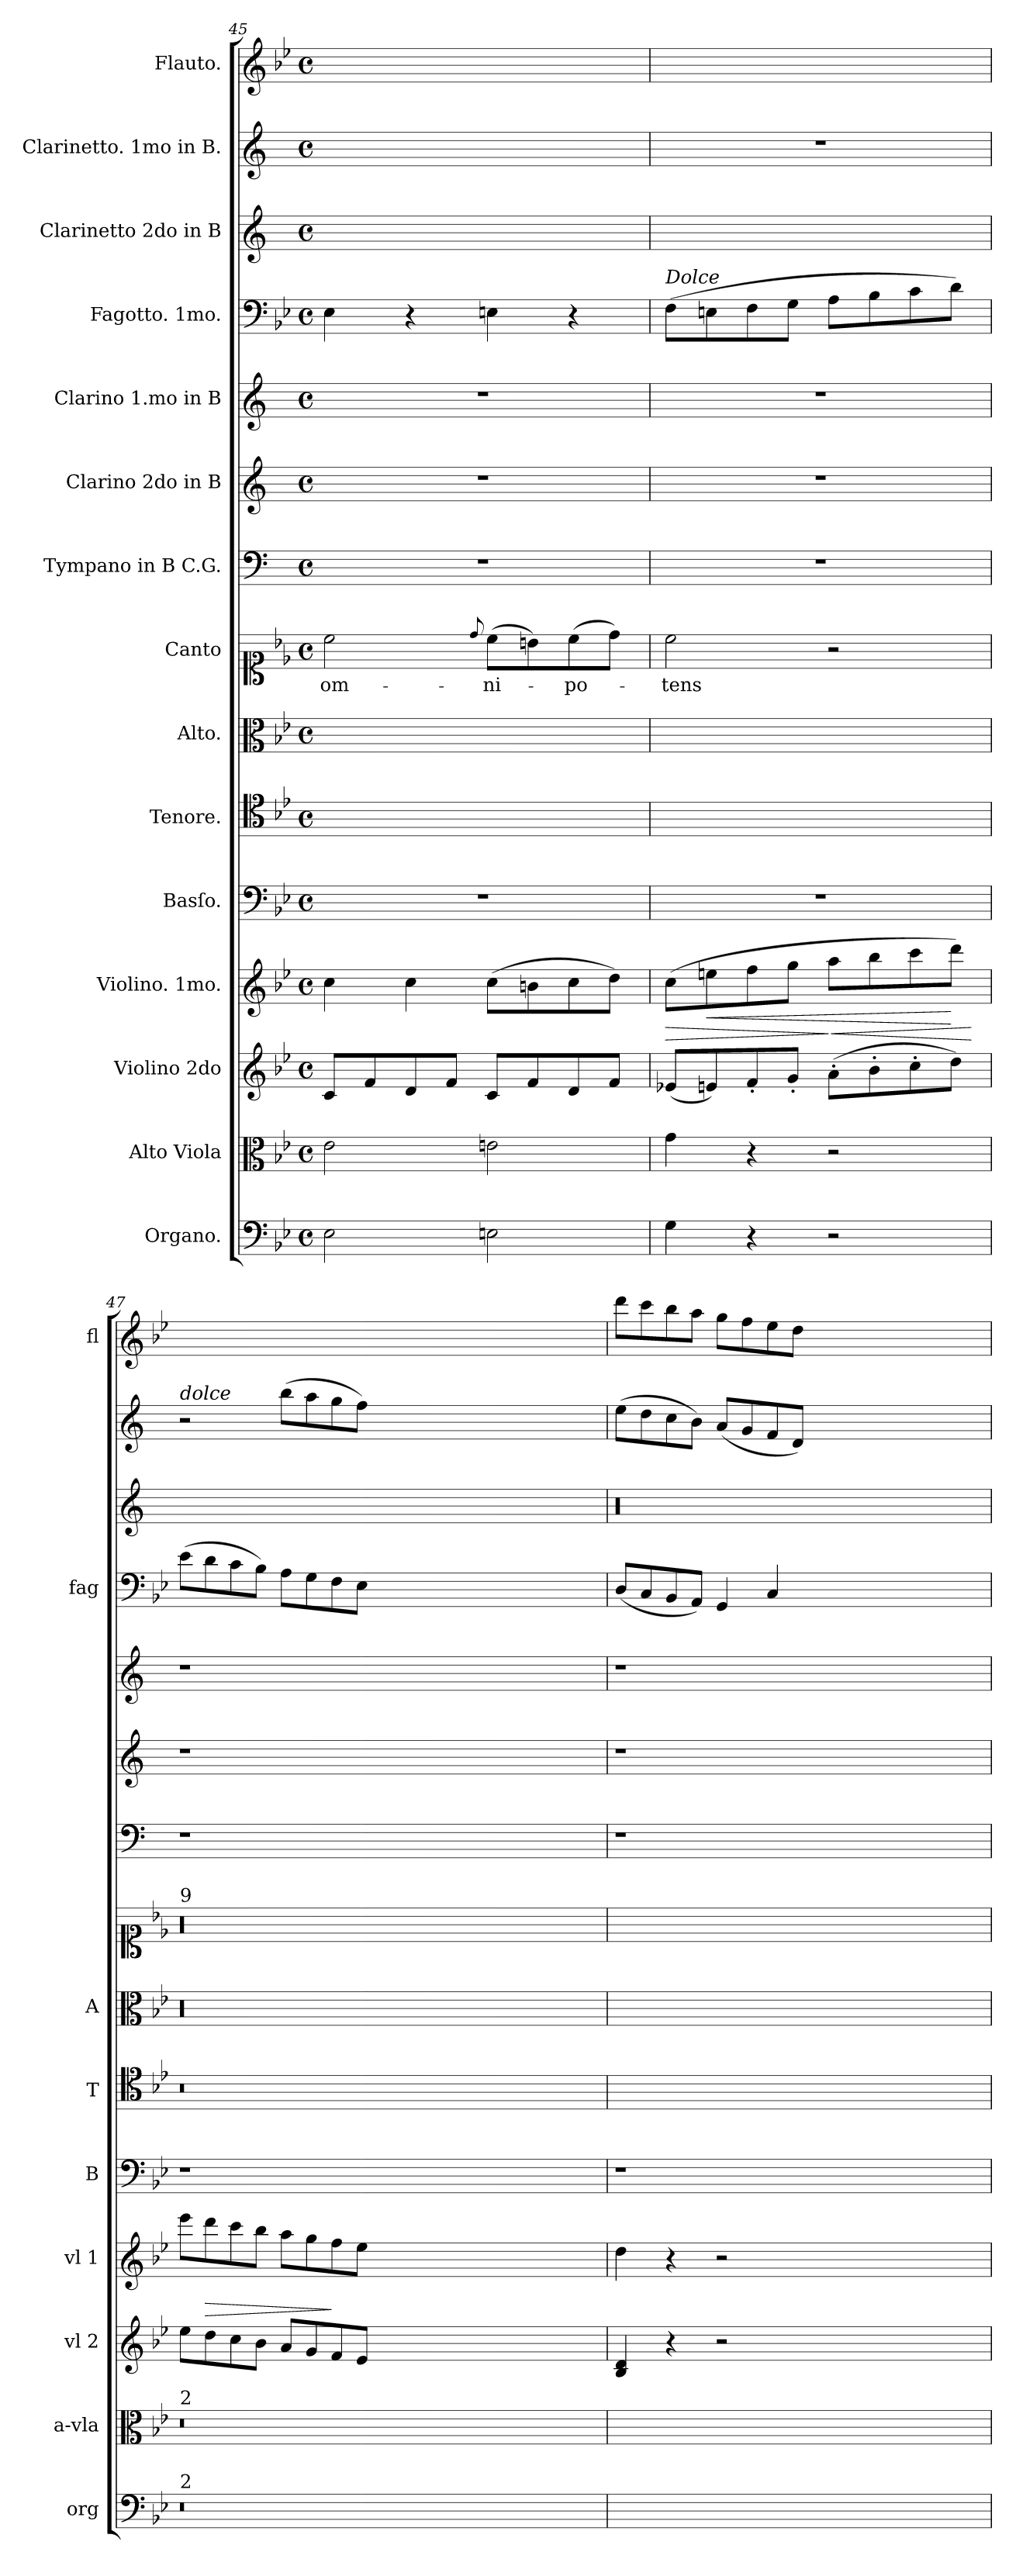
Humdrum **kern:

**kern	**kern	**kern	**dynam	**kern	**dynam	**kern	**kern	**kern	**kern	**text	**kern	**kern	**kern	**kern	**kern	**kern	**kern
*part15	*part14	*part13	*part13	*part12	*part12	*part11	*part10	*part9	*part8	*part8	*part7	*part6	*part5	*part4	*part3	*part2	*part1
*staff15	*staff14	*staff13	*staff13	*staff12	*staff12	*staff11	*staff10	*staff9	*staff8	*staff8	*staff7	*staff6	*staff5	*staff4	*staff3	*staff2	*staff1
*I"Organo.	*I"Alto Viola	*I"Violino 2do	*	*I"Violino. 1mo.	*	*I"Basſo.	*I"Tenore.	*I"Alto.	*I"Canto	*	*I"Tympano in B C.G.	*I"Clarino 2do in B	*I"Clarino 1.mo in B	*I"Fagotto. 1mo.	*I"Clarinetto 2do in B	*I"Clarinetto. 1mo in B.	*I"Flauto.
*I'org	*I'a-vla	*I'vl 2	*	*I'vl 1	*	*I'B	*I'T	*I'A	*	*	*	*	*	*I'fag	*	*	*I'fl
*clefF4	*clefC3	*clefG2	*	*clefG2	*	*clefF4	*clefC4	*clefC3	*clefC1	*	*clefF4	*clefG2	*clefG2	*clefF4	*clefG2	*clefG2	*clefG2
*	*	*	*	*	*	*	*	*	*	*	*ITrd1c2	*ITrd1c2	*ITrd1c2	*	*ITrd1c2	*ITrd1c2	*
*k[b-e-]	*k[b-e-]	*k[b-e-]	*	*k[b-e-]	*	*k[b-e-]	*k[b-e-]	*k[b-e-]	*k[b-e-]	*	*k[b-e-]	*k[b-e-]	*k[b-e-]	*k[b-e-]	*k[b-e-]	*k[b-e-]	*k[b-e-]
*B-:	*B-:	*B-:	*	*B-:	*	*B-:	*B-:	*B-:	*B-:	*	*B-:	*B-:	*B-:	*B-:	*B-:	*B-:	*B-:
*M4/4	*M4/4	*M4/4	*	*M4/4	*	*M4/4	*M4/4	*M4/4	*M4/4	*	*M4/4	*M4/4	*M4/4	*M4/4	*M4/4	*M4/4	*M4/4
*met(c)	*met(c)	*met(c)	*	*met(c)	*	*met(c)	*met(c)	*met(c)	*met(c)	*	*met(c)	*met(c)	*met(c)	*met(c)	*met(c)	*met(c)	*met(c)
=45	=45	=45	=45	=45	=45	=45	=45	=45	=45	=45	=45	=45	=45	=45	=45	=45	=45
2E-\	2e-\	8c/L	.	4cc\	.	1r	1ryy	1ryy	2cc\	om-	1r	1r	1r	4E-\	1ryy	1ryy	1ryy
.	.	8f/	.	.	.	.	.	.	.	.	.	.	.	.	.	.	.
.	.	8d/	.	4cc\	.	.	.	.	.	.	.	.	.	4r	.	.	.
.	.	8f/J	.	.	.	.	.	.	.	.	.	.	.	.	.	.	.
.	.	.	.	.	.	.	.	.	8qqdd/	.	.	.	.	.	.	.	.
2En\	2en\	8c/L	.	(8cc\L	.	.	.	.	(8cc\L	-ni-	.	.	.	4En\	.	.	.
.	.	8f/	.	8bn\	.	.	.	.	8bn\)	.	.	.	.	.	.	.	.
.	.	8d/	.	8cc\	.	.	.	.	(8cc\	-po-	.	.	.	4r	.	.	.
.	.	8f/J	.	8dd\J)	.	.	.	.	8dd\J)	.	.	.	.	.	.	.	.
=46	=46	=46	=46	=46	=46	=46	=46	=46	=46	=46	=46	=46	=46	=46	=46	=46	=46
!	!	!	!	!	!	!	!	!	!	!	!	!	!	!LO:TX:a:i:t=Dolce	!	!	!
!	!	!	!LO:HP:a	!	!	!	!	!	!	!	!	!	!	!	!	!	!
4G\	4g\	(8e-X/L	> for	(8cc\L	.	1r	1ryy	1ryy	2cc\	-tens	1r	1r	1r	(8F\L	1ryy	1r	1ryy
!	!	!	!	!	!LO:HP:b	!	!	!	!	!	!	!	!	!	!	!	!
.	.	8en/)	.	8een\	<	.	.	.	.	.	.	.	.	8En\	.	.	.
4r	4r	8f'/	.	8ff\	.	.	.	.	.	.	.	.	.	8F\	.	.	.
.	.	8g'/J	.	8gg\J	.	.	.	.	.	.	.	.	.	8G\J	.	.	.
!	!	!	!LO:HP:n=1:a	!	!	!	!	!	!	!	!	!	!	!	!	!	!
2r	2r	(8a'\L	] <	8aa\L	.	.	.	.	2r	.	.	.	.	8A\L	.	.	.
.	.	8b-'\	.	8bb-\	.	.	.	.	.	.	.	.	.	8B-\	.	.	.
.	.	8cc'\	.	8ccc\	.	.	.	.	.	.	.	.	.	8c\	.	.	.
.	.	8dd\J)	.	8ddd\J)	[	.	.	.	.	.	.	.	.	8d\J)	.	.	.
.	.	.	[	.	.	.	.	.	.	.	.	.	.	.	.	.	.
=47	=47	=47	=47	=47	=47	=47	=47	=47	=47	=47	=47	=47	=47	=47	=47	=47	=47
!	!	!	!	!	!	!	!	!	!	!	!	!	!	!	!	!LO:TX:a:i:t=dolce	!
!	!	!	!	!	!	!	!	!	!LO:TX:a:t=9	!	!	!	!	!	!	!	!
!	!LO:TX:a:t=2	!	!	!	!	!	!	!	!	!	!	!	!	!	!	!	!
!LO:TX:a:t=2	!	!	!	!	!	!	!	!	!	!	!	!	!	!	!	!	!
0r	0r	8ee-\L	.	8eee-\L	.	1r	0r	00r	00r	.	1r	1r	1r	(8e-\L	00ryy	2r	00ryy
!	!	!	!LO:HP:a	!	!	!	!	!	!	!	!	!	!	!	!	!	!
.	.	8dd\	>	8ddd\	.	.	.	.	.	.	.	.	.	8d\	.	.	.
.	.	8cc\	.	8ccc\	.	.	.	.	.	.	.	.	.	8c\	.	.	.
.	.	8b-\J	.	8bb-\J	.	.	.	.	.	.	.	.	.	8B-\J)	.	.	.
.	.	8a/L	.	8aa\L	.	.	.	.	.	.	.	.	.	8A\L	.	(8aa\L	.
.	.	8g/	.	8gg\	.	.	.	.	.	.	.	.	.	8G\	.	8gg\	.
.	.	8f/	]	8ff\	.	.	.	.	.	.	.	.	.	8F\	.	8ff\	.
.	.	8e-/J	.	8ee-\J	.	.	.	.	.	.	.	.	.	8E-\J	.	8ee-\J)	.
.	.	0.ryy	.	0.ryy	.	0.ryy	.	.	.	.	0.ryy	0.ryy	0.ryy	0.ryy	.	0.ryy	.
0ryy	0ryy	.	.	.	.	.	0ryy	.	.	.	.	.	.	.	.	.	.
=48	=48	=48	=48	=48	=48	=48	=48	=48	=48	=48	=48	=48	=48	=48	=48	=48	=48
00ryy	00ryy	4B-/ 4d/	.	4dd\	.	1r	00ryy	00ryy	00ryy	.	1r	1r	1r	(8D/L	00r	(8dd\L	8ddd\L
.	.	.	.	.	.	.	.	.	.	.	.	.	.	8C/	.	8cc\	8ccc\
.	.	4r	.	4r	.	.	.	.	.	.	.	.	.	8BB-/	.	8b-\	8bb-\
.	.	.	.	.	.	.	.	.	.	.	.	.	.	8AA/J)	.	8a\J)	8aa\J
.	.	2r	.	2r	.	.	.	.	.	.	.	.	.	4GG/	.	(8g/L	8gg\L
.	.	.	.	.	.	.	.	.	.	.	.	.	.	.	.	8f/	8ff\
.	.	.	.	.	.	.	.	.	.	.	.	.	.	4C/	.	8e-/	8ee-\
.	.	.	.	.	.	.	.	.	.	.	.	.	.	.	.	8c/J)	8dd\J
.	.	0.ryy	.	0.ryy	.	0.ryy	.	.	.	.	0.ryy	0.ryy	0.ryy	0.ryy	.	0.ryy	0.ryy
=	=	=	=	=	=	=	=	=	=	=	=	=	=	=	=	=	=
*-	*-	*-	*-	*-	*-	*-	*-	*-	*-	*-	*-	*-	*-	*-	*-	*-	*-
